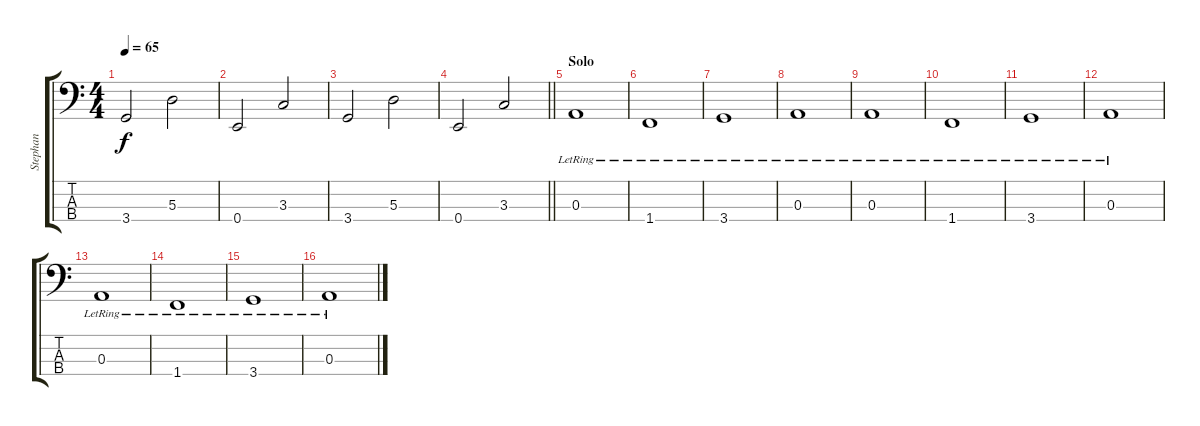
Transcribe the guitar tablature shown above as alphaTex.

\track ("Stephan" "Stephan") {instrument electricbassfinger}
\staff {score tabs}
\tuning (G2 D2 A1 E1) {hide}
\ts (4 4)
\tempo 65
\clef f4
\ks c
3.4.2{dy f} 5.3.2 |
0.4.2 3.3.2 |
3.4.2 5.3.2 |
\barLineRight lightlight
0.4.2 3.3.2 |
\section ("" "Solo")
0.3{lr}.1 |
1.4{lr}.1 |
3.4{lr}.1 |
0.3{lr}.1 |
0.3{lr}.1 |
1.4{lr}.1 |
3.4{lr}.1 |
0.3{lr}.1 |
0.3{lr}.1 |
1.4{lr}.1 |
3.4{lr}.1 |
0.3{lr}.1
